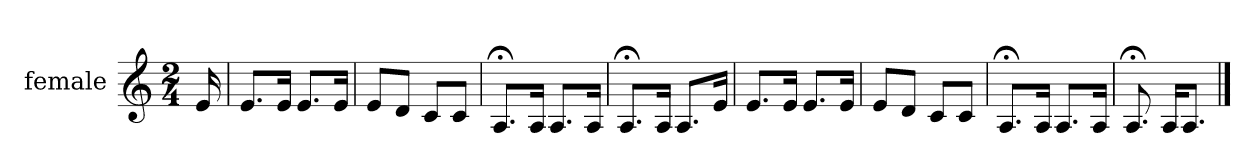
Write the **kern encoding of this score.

**kern
*part1
*staff1
*I"female
*clefG2
*k[]
*M2/4
*MM69
=
16e
=1
8.e/L
16e/Jk
8.e/L
16e/Jk
=2
8e/L
8d/J
8c/L
8c/J
=3
8.A;</L
16A/Jk
8.A/L
16A/Jk
=4
8.A;</L
16A/Jk
8.A/L
16e/Jk
=5
8.e/L
16e/Jk
8.e/L
16e/Jk
=6
8e/L
8d/J
8c/L
8c/J
=7
8.A;</L
16A/Jk
8.A/L
16A/Jk
=8
8.A;<
16A/KL
8.A/J
==
*-
